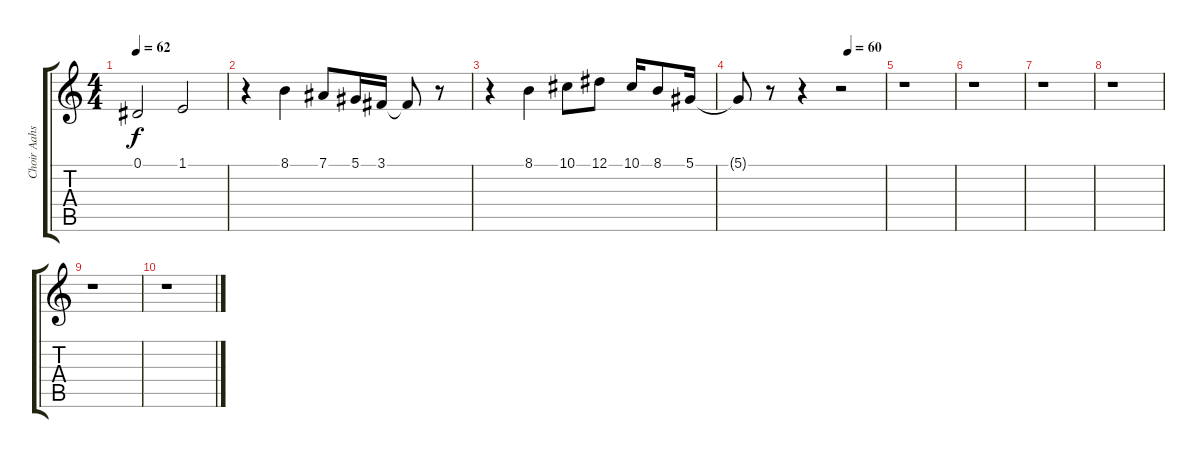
\track ("Choir Aahs" "Choir Aahs") {instrument choiraahs}
\staff {score tabs}
\tuning (Eb4 Bb3 Gb3 Db3 Ab2 Eb2) {hide}
\ts (4 4)
\tempo 62
\clef g2
\ks c
0.1.2{dy f} 1.1.2 |
r.4 8.1.4 7.1.8 5.1.16 3.1.16 3.1{t}.8 r.8 |
r.4 8.1.4 10.1.8 12.1.8 10.1.16 8.1.8 5.1.16 |
\tempo (60 0.75)
5.1{t}.8 r.8 r.4 r.2 |
r.1 |
r.1 |
r.1 |
r.1 |
r.1 |
r.1
